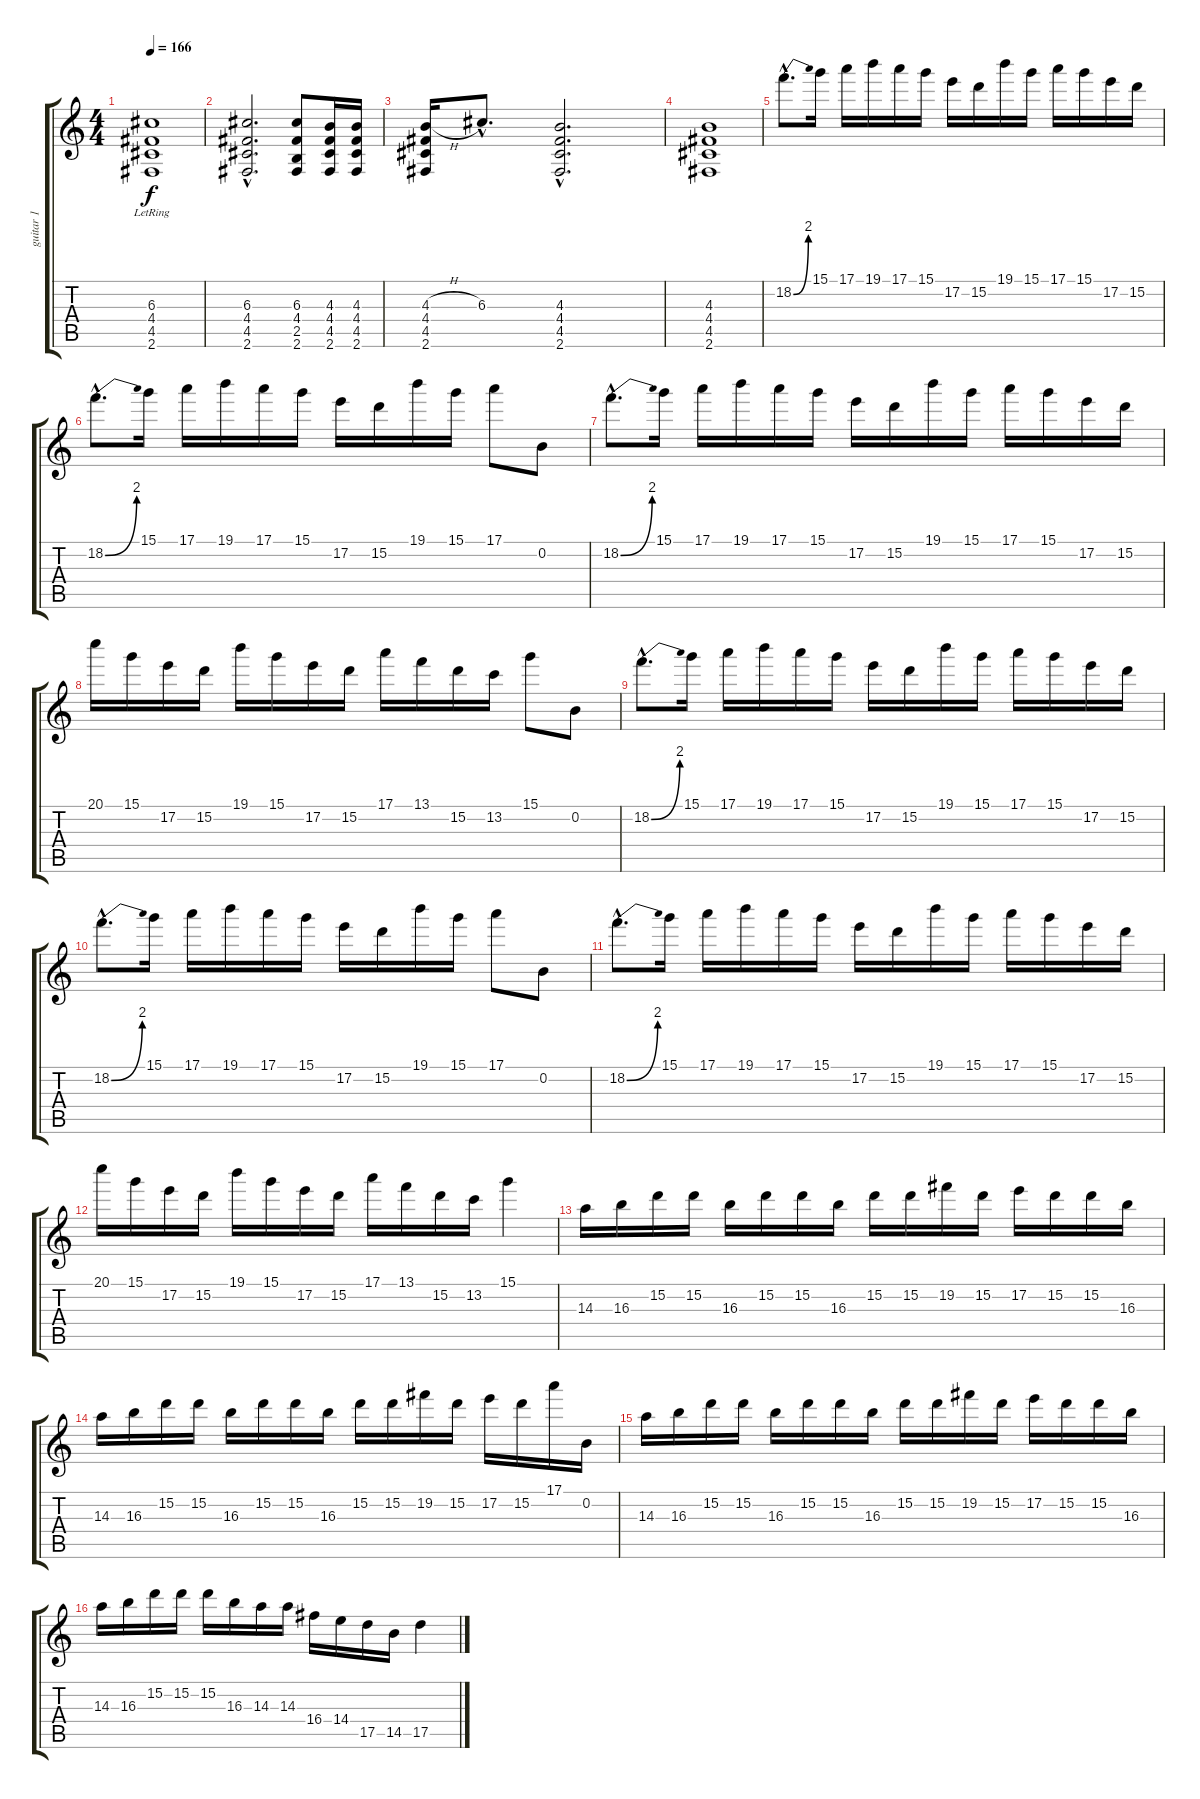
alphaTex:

\track ("guitar 1" "guitar 1") {instrument distortionguitar}
\staff {score tabs}
\tuning (E4 B3 G3 D3 A2 E2) {hide}
\ts (4 4)
\tempo 166
\clef g2
\ks c
(6.3 4.4{lr} 4.5 2.6).1{dy f} |
(6.3{hac} 4.4{hac} 4.5 2.6{hac}).2{d} (6.3 4.4 2.5 2.6).8 (4.3 4.4 4.5 2.6).16 (4.3 4.4 4.5 2.6).16 |
(4.3{h} 4.4 4.5 2.6).16 6.3{hac}.8{d} (4.3{hac} 4.4{hac} 4.5{hac} 2.6{hac}).2{d} |
(4.3 4.4 4.5 2.6).1 |
18.2{be (bend 0 0 60 8) hac}.8{d} 15.1.16 17.1.16 19.1.16 17.1.16 15.1.16 17.2.16 15.2.16 19.1.16 15.1.16 17.1.16 15.1.16 17.2.16 15.2.16 |
18.2{be (bend 0 0 60 8) hac}.8{d} 15.1.16 17.1.16 19.1.16 17.1.16 15.1.16 17.2.16 15.2.16 19.1.16 15.1.16 17.1.8 0.2.8 |
18.2{be (bend 0 0 60 8) hac}.8{d} 15.1.16 17.1.16 19.1.16 17.1.16 15.1.16 17.2.16 15.2.16 19.1.16 15.1.16 17.1.16 15.1.16 17.2.16 15.2.16 |
20.1.16 15.1.16 17.2.16 15.2.16 19.1.16 15.1.16 17.2.16 15.2.16 17.1.16 13.1.16 15.2.16 13.2.16 15.1.8 0.2.8 |
18.2{be (bend 0 0 60 8) hac}.8{d} 15.1.16 17.1.16 19.1.16 17.1.16 15.1.16 17.2.16 15.2.16 19.1.16 15.1.16 17.1.16 15.1.16 17.2.16 15.2.16 |
18.2{be (bend 0 0 60 8) hac}.8{d} 15.1.16 17.1.16 19.1.16 17.1.16 15.1.16 17.2.16 15.2.16 19.1.16 15.1.16 17.1.8 0.2.8 |
18.2{be (bend 0 0 60 8) hac}.8{d} 15.1.16 17.1.16 19.1.16 17.1.16 15.1.16 17.2.16 15.2.16 19.1.16 15.1.16 17.1.16 15.1.16 17.2.16 15.2.16 |
20.1.16 15.1.16 17.2.16 15.2.16 19.1.16 15.1.16 17.2.16 15.2.16 17.1.16 13.1.16 15.2.16 13.2.16 15.1.4 |
14.3.16 16.3.16 15.2.16 15.2.16 16.3.16 15.2.16 15.2.16 16.3.16 15.2.16 15.2.16 19.2.16 15.2.16 17.2.16 15.2.16 15.2.16 16.3.16 |
14.3.16 16.3.16 15.2.16 15.2.16 16.3.16 15.2.16 15.2.16 16.3.16 15.2.16 15.2.16 19.2.16 15.2.16 17.2.16 15.2.16 17.1.16 0.2.16 |
14.3.16 16.3.16 15.2.16 15.2.16 16.3.16 15.2.16 15.2.16 16.3.16 15.2.16 15.2.16 19.2.16 15.2.16 17.2.16 15.2.16 15.2.16 16.3.16 |
14.3.16 16.3.16 15.2.16 15.2.16 15.2.16 16.3.16 14.3.16 14.3.16 16.4.16 14.4.16 17.5.16 14.5.16 17.5.4
